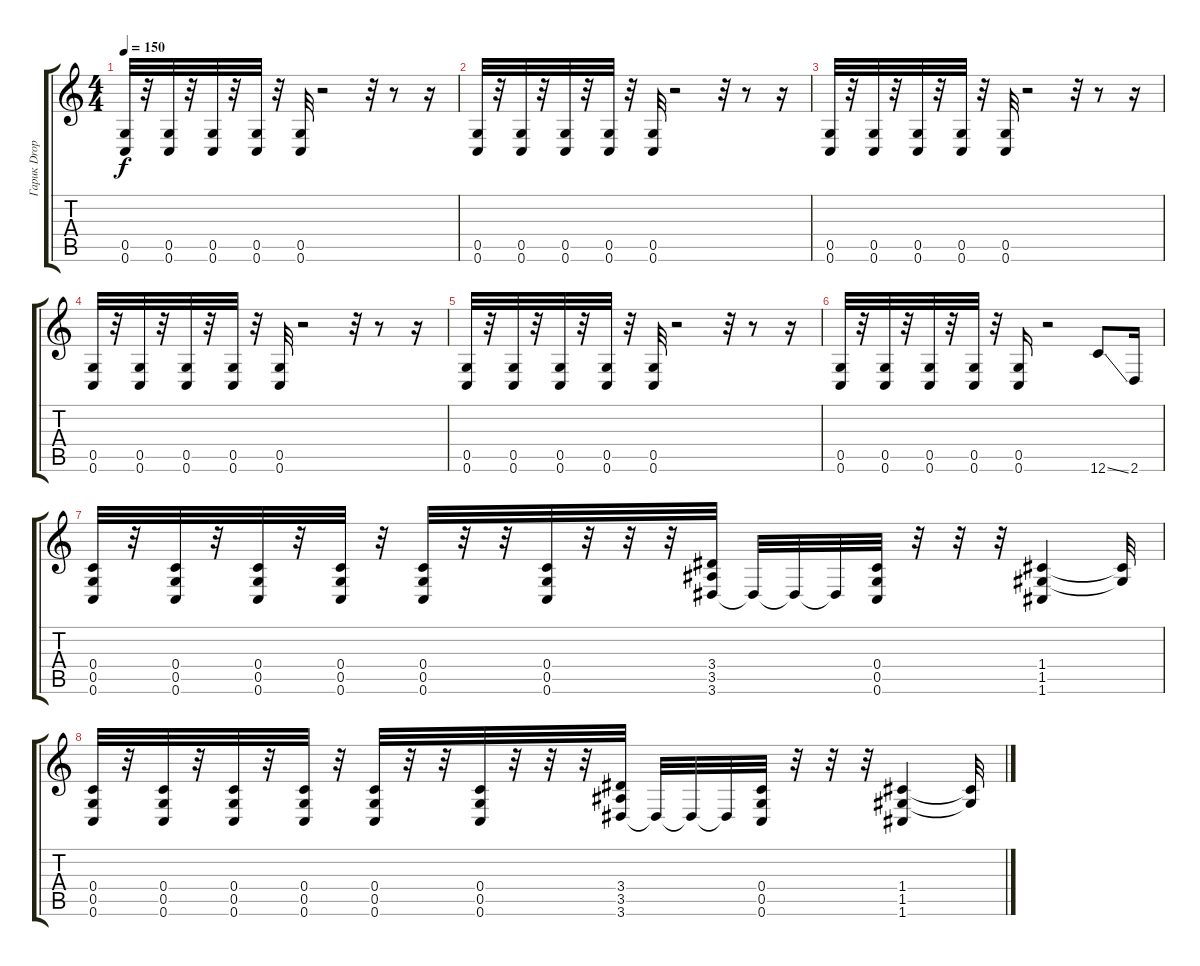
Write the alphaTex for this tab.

\track ("Гарик Dropped C" "Гарик Drop") {instrument distortionguitar}
\staff {score tabs}
\tuning (D4 A3 F3 C3 G2 C2) {hide}
\ts (4 4)
\tempo 150
\clef g2
\ks c
(0.5 0.6).32{dy f} r.32 (0.5 0.6).32 r.32 (0.5 0.6).32 r.32 (0.5 0.6).32 r.32 (0.5 0.6).32 r.2 r.32 r.8 r.16 |
(0.5 0.6).32 r.32 (0.5 0.6).32 r.32 (0.5 0.6).32 r.32 (0.5 0.6).32 r.32 (0.5 0.6).32 r.2 r.32 r.8 r.16 |
(0.5 0.6).32 r.32 (0.5 0.6).32 r.32 (0.5 0.6).32 r.32 (0.5 0.6).32 r.32 (0.5 0.6).32 r.2 r.32 r.8 r.16 |
(0.5 0.6).32 r.32 (0.5 0.6).32 r.32 (0.5 0.6).32 r.32 (0.5 0.6).32 r.32 (0.5 0.6).32 r.2 r.32 r.8 r.16 |
(0.5 0.6).32 r.32 (0.5 0.6).32 r.32 (0.5 0.6).32 r.32 (0.5 0.6).32 r.32 (0.5 0.6).32 r.2 r.32 r.8 r.16 |
(0.5 0.6).32 r.32 (0.5 0.6).32 r.32 (0.5 0.6).32 r.32 (0.5 0.6).32 r.32 (0.5 0.6).16 r.2 12.6{ss}.8 2.6.16 |
(0.4 0.5 0.6).32 r.32 (0.4 0.5 0.6).32 r.32 (0.4 0.5 0.6).32 r.32 (0.4 0.5 0.6).32 r.32 (0.4 0.5 0.6).32 r.32 r.32 (0.4 0.5 0.6).32 r.32 r.32 r.32 (3.4 3.5 3.6).32 3.6{t}.32 3.6{t}.32 3.6{t}.32 (0.4 0.5 0.6).32 r.32 r.32 r.32 (1.4 1.5 1.6).4 (1.4{t} 1.5{t}).32 |
(0.4 0.5 0.6).32 r.32 (0.4 0.5 0.6).32 r.32 (0.4 0.5 0.6).32 r.32 (0.4 0.5 0.6).32 r.32 (0.4 0.5 0.6).32 r.32 r.32 (0.4 0.5 0.6).32 r.32 r.32 r.32 (3.4 3.5 3.6).32 3.6{t}.32 3.6{t}.32 3.6{t}.32 (0.4 0.5 0.6).32 r.32 r.32 r.32 (1.4 1.5 1.6).4 (1.4{t} 1.5{t}).32
